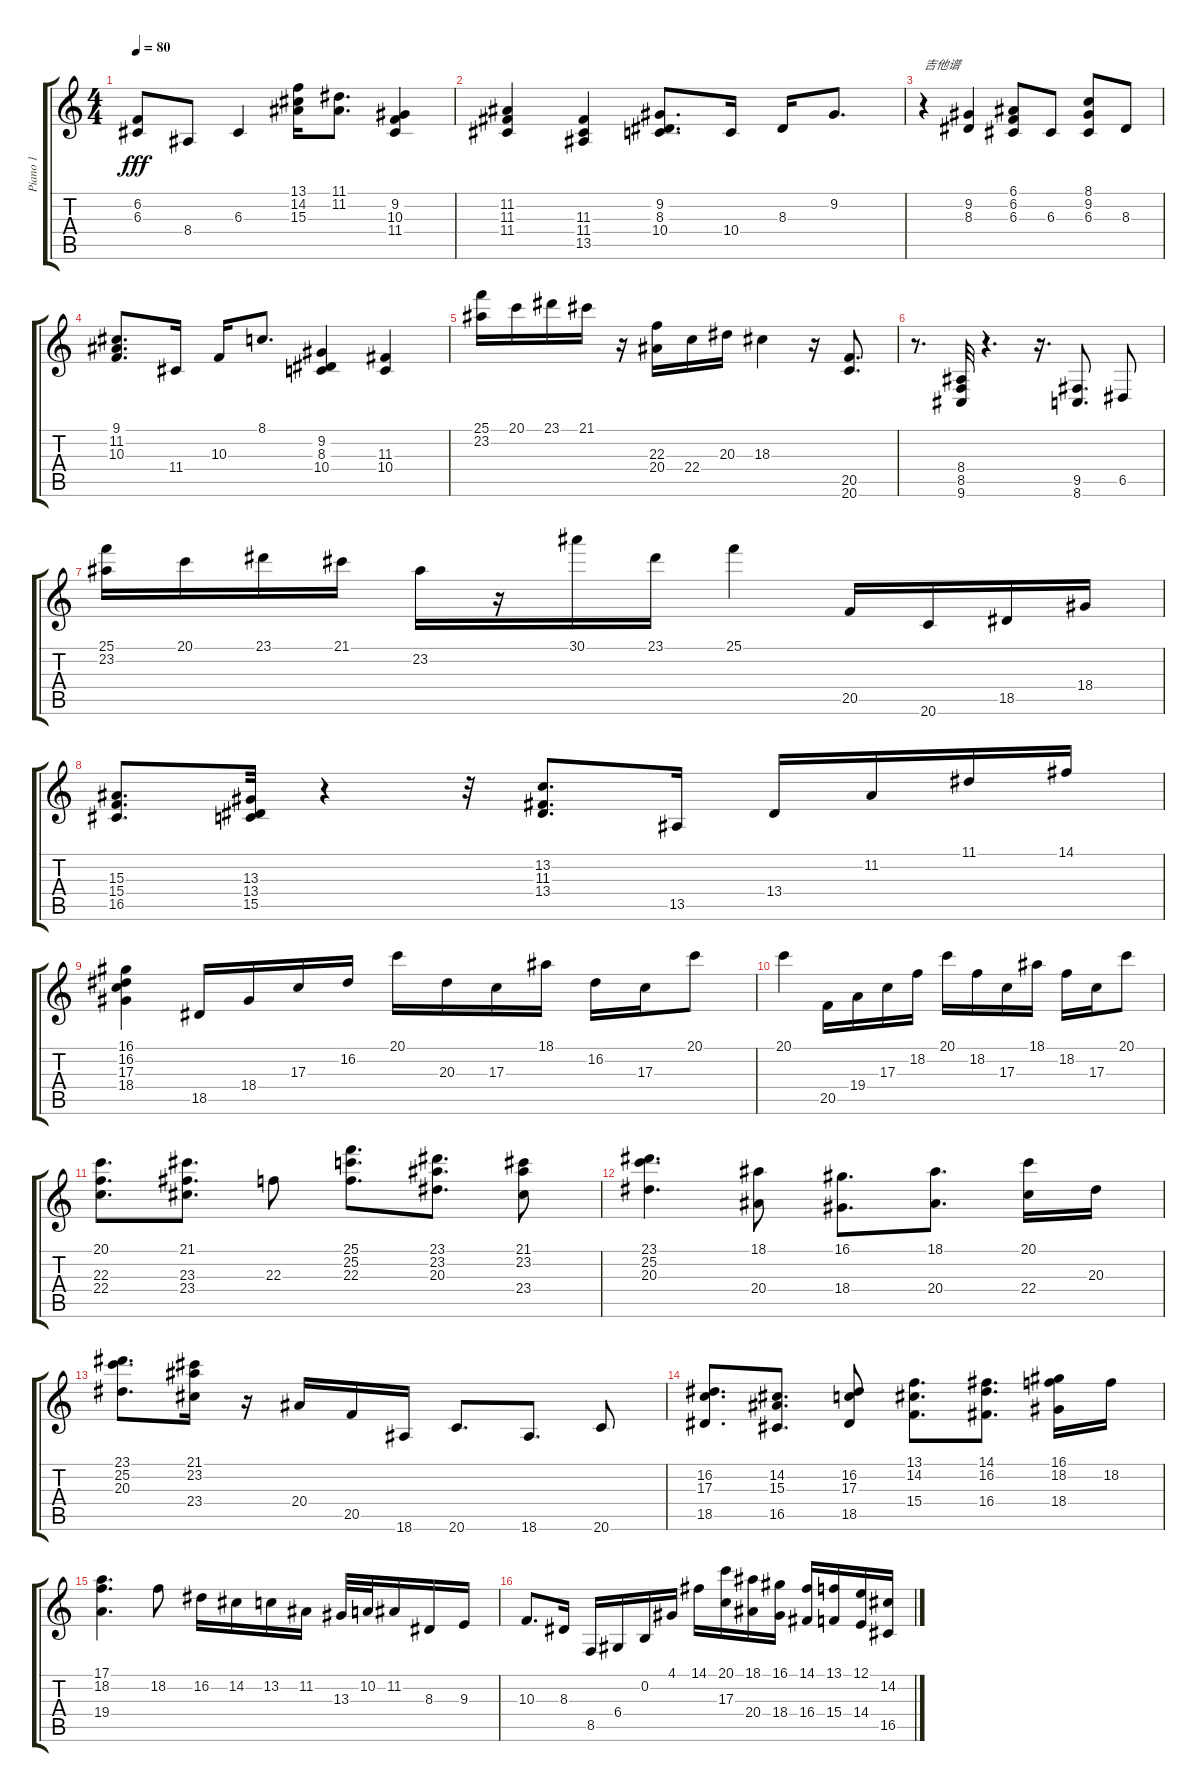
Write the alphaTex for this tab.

\track ("Piano 1" "Piano 1") {instrument brightacousticpiano}
\staff {score tabs}
\tuning (E4 B3 G3 D3 A2 E2) {hide}
\ts (4 4)
\tempo 80
\clef g2
\ks c
(6.2 6.3).8{dy fff} 8.4.8 6.3.4 (13.1 14.2 15.3).16 (11.1 11.2).8{d} (9.2 10.3 11.4).4 |
(11.2 11.3 11.4).4 (11.3 11.4 13.5).4 (9.2 8.3 10.4).8{d} 10.4.16 8.3.16 9.2.8{d} |
r.4{txt "吉他谱"} (9.2 8.3).4 (6.1 6.2 6.3).8 6.3.8 (8.1 9.2 6.3).8 8.3.8 |
(9.1 11.2 10.3).8{d} 11.4.16 10.3.16 8.1.8{d} (9.2 8.3 10.4).4 (11.3 10.4).4 |
(25.1 23.2).16 20.1.16 23.1.16 21.1.16 r.16 (22.3 20.4).16 22.4.16 20.3.16 18.3.4 r.16 (20.5 20.6).8{d} |
r.8{d} (8.4 8.5 9.6).32 r.4{d} r.16{d} (9.5 8.6).8{d} 6.5.8 |
(25.1 23.2).16 20.1.16 23.1.16 21.1.16 23.2.16 r.16 30.1.16 23.1.16 25.1.4 20.5.16 20.6.16 18.5.16 18.4.16 |
(15.3 15.4 16.5).8{d} (13.3 13.4 15.5).32 r.4 r.32 (13.2 11.3 13.4).8{d} 13.5.16 13.4.16 11.2.16 11.1.16 14.1.16 |
(16.1 16.2 17.3 18.4).4 18.5.16 18.4.16 17.3.16 16.2.16 20.1.16 20.3.16 17.3.16 18.1.16 16.2.16 17.3.16 20.1.8 |
20.1.4 20.5.16 19.4.16 17.3.16 18.2.16 20.1.16 18.2.16 17.3.16 18.1.16 18.2.16 17.3.16 20.1.8 |
(20.1 22.3 22.4).8{d} (21.1 23.3 23.4).8{d} 22.3.8 (25.1 25.2 22.3).8{d} (23.1 23.2 20.3).8{d} (21.1 23.2 23.4).8 |
(23.1 25.2 20.3).4{d} (18.1 20.4).8 (16.1 18.4).8{d} (18.1 20.4).8{d} (20.1 22.4).16 20.3.16 |
(23.1 25.2 20.3).8{d} (21.1 23.2 23.4).16 r.16 20.4.16 20.5.16 18.6.16 20.6.8{d} 18.6.8{d} 20.6.8 |
(16.2 17.3 18.5).8{d} (14.2 15.3 16.5).8{d} (16.2 17.3 18.5).8 (13.1 14.2 15.4).8{d} (14.1 16.2 16.4).8{d} (16.1 18.2 18.4).16 18.2.16 |
(17.1 18.2 19.4).4{d} 18.2.8 16.2.16 14.2.16 13.2.16 11.2.16 13.3.32 10.2.32 11.2.16 8.3.16 9.3.16 |
10.3.8{d} 8.3.16 8.5.16 6.4.16 0.2.16 4.1.16 14.1.16 (20.1 17.3).16 (18.1 20.4).16 (16.1 18.4).16 (14.1 16.4).16 (13.1 15.4).16 (12.1 14.4).16 (14.2 16.5).16
